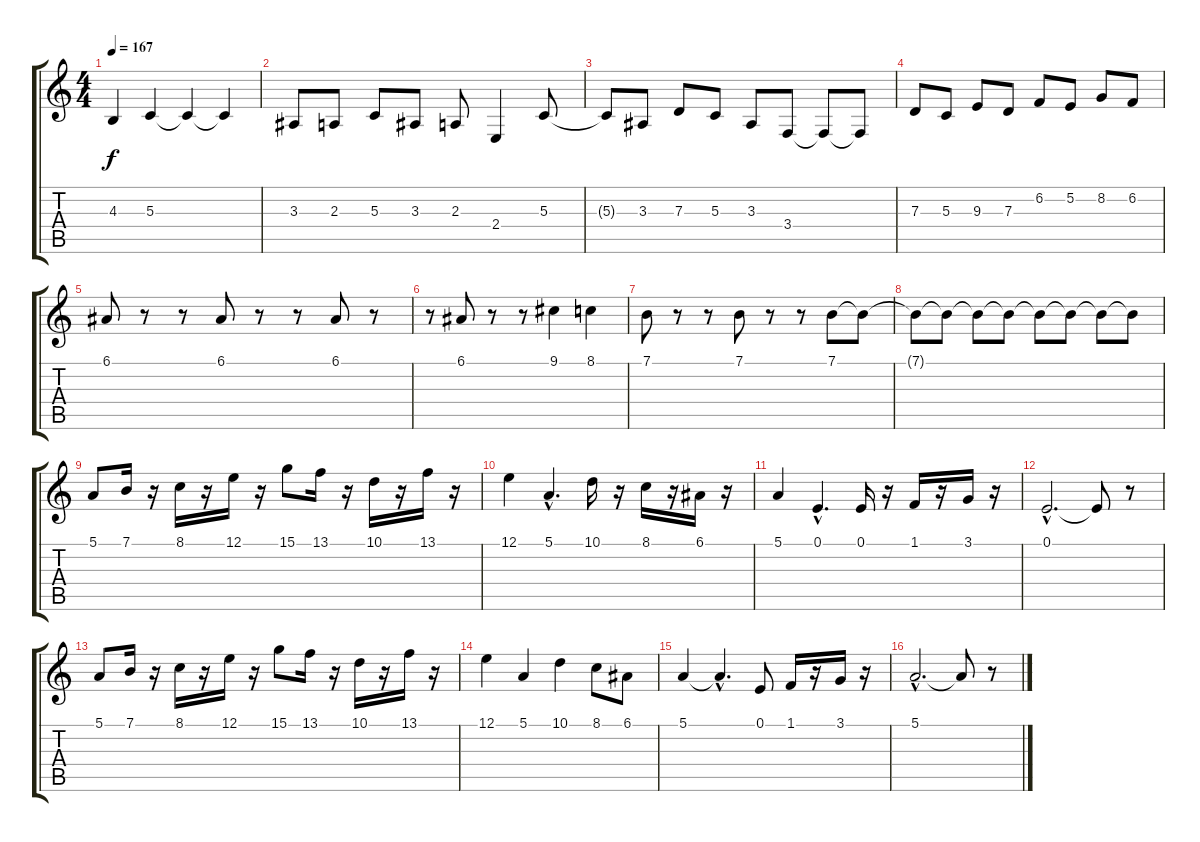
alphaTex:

\track "" {instrument trumpet}
\staff {score tabs}
\tuning (E4 B3 G3 D3 A2 E2) {hide}
\ts (4 4)
\tempo 167
\clef g2
\ks c
4.3.4{dy f} 5.3.4 5.3{t}.4 5.3{t}.4 |
3.3.8 2.3.8 5.3.8 3.3.8 2.3.8 2.4.4 5.3.8 |
5.3{t}.8 3.3.8 7.3.8 5.3.8 3.3.8 3.4.8 3.4{t}.8 3.4{t}.8 |
7.3.8 5.3.8 9.3.8 7.3.8 6.2.8 5.2.8 8.2.8 6.2.8 |
6.1.8 r.8 r.8 6.1.8 r.8 r.8 6.1.8 r.8 |
r.8 6.1.8 r.8 r.8 9.1.4 8.1.4 |
7.1.8 r.8 r.8 7.1.8 r.8 r.8 7.1.8 7.1{t}.8 |
7.1{t}.8 7.1{t}.8 7.1{t}.8 7.1{t}.8 7.1{t}.8 7.1{t}.8 7.1{t}.8 7.1{t}.8 |
5.1.8{volume 14 balance 14 instrument trumpet} 7.1.16 r.16 8.1.16 r.16 12.1.16 r.16 15.1.8 13.1.16 r.16 10.1.16 r.16 13.1.16 r.16 |
12.1.4 5.1{hac}.4{d} 10.1.16 r.16 8.1.16 r.16 6.1.16 r.16 |
5.1.4 0.1{hac}.4{d} 0.1.16 r.16 1.1.16 r.16 3.1.16 r.16 |
0.1{hac}.2{d} 0.1{t}.8 r.8 |
5.1.8 7.1.16 r.16 8.1.16 r.16 12.1.16 r.16 15.1.8 13.1.16 r.16 10.1.16 r.16 13.1.16 r.16 |
12.1.4 5.1.4 10.1.4 8.1.8 6.1.8 |
5.1.4 5.1{hac t}.4{d} 0.1.8 1.1.16 r.16 3.1.16 r.16 |
5.1{hac}.2{d} 5.1{t}.8 r.8
